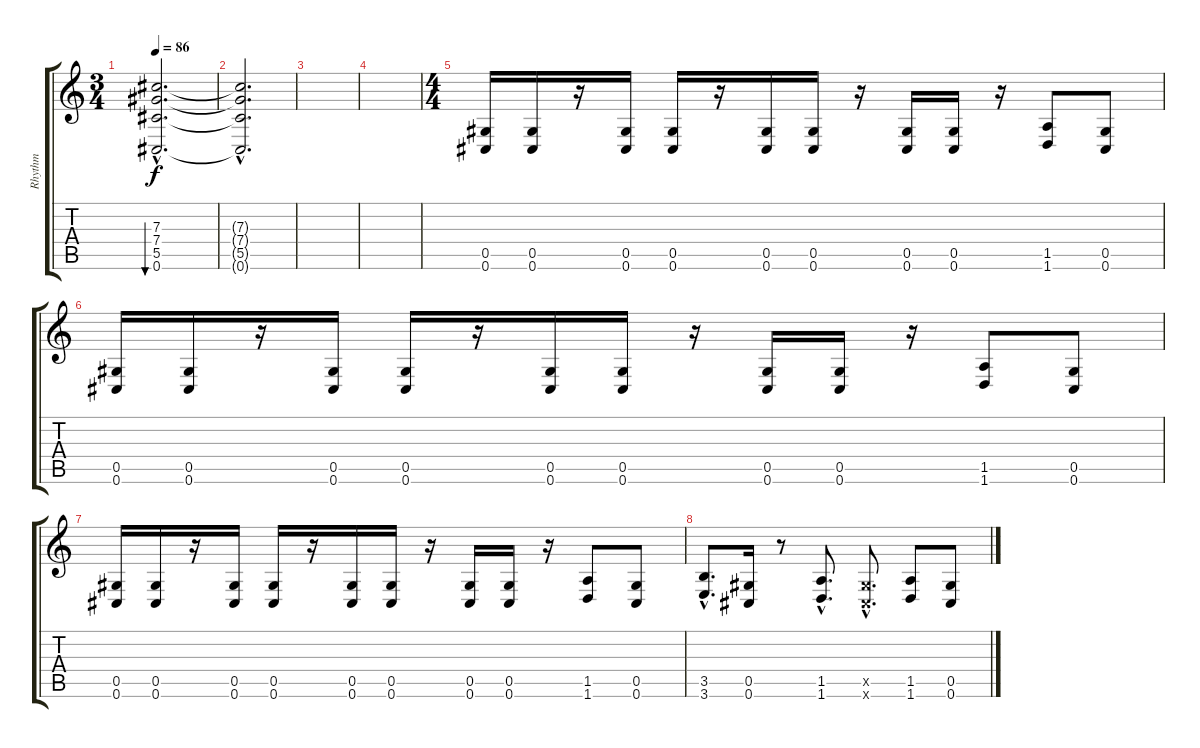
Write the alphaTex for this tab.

\track ("Rhythm" "Rhythm") {instrument distortionguitar}
\staff {score tabs}
\tuning (Eb4 Bb3 Gb3 Db3 Ab2 Db2) {hide}
\ts (3 4)
\tempo 86
\clef g2
\ks c
(7.3{hac} 7.4{hac} 5.5{hac} 0.6{hac}).2{d bu 240 dy f instrument electricguitarclean} |
(7.3{hac t} 7.4{hac t} 5.5{hac t} 0.6{hac t}).2{d} |
|
|
\ts (4 4)
(0.5 0.6).16{volume 13 instrument distortionguitar} (0.5 0.6).16 r.16 (0.5 0.6).16 (0.5 0.6).16 r.16 (0.5 0.6).16 (0.5 0.6).16 r.16 (0.5 0.6).16 (0.5 0.6).16 r.16 (1.5 1.6).8 (0.5 0.6).8 |
(0.5 0.6).16 (0.5 0.6).16 r.16 (0.5 0.6).16 (0.5 0.6).16 r.16 (0.5 0.6).16 (0.5 0.6).16 r.16 (0.5 0.6).16 (0.5 0.6).16 r.16 (1.5 1.6).8 (0.5 0.6).8 |
(0.5 0.6).16 (0.5 0.6).16 r.16 (0.5 0.6).16 (0.5 0.6).16 r.16 (0.5 0.6).16 (0.5 0.6).16 r.16 (0.5 0.6).16 (0.5 0.6).16 r.16 (1.5 1.6).8 (0.5 0.6).8 |
(3.5{hac} 3.6{hac}).8{d} (0.5 0.6).16 r.8 (1.5{hac} 1.6{hac}).8{d} (0.5{hac x} 0.6{hac x}).8{d} (1.5 1.6).8 (0.5 0.6).8
